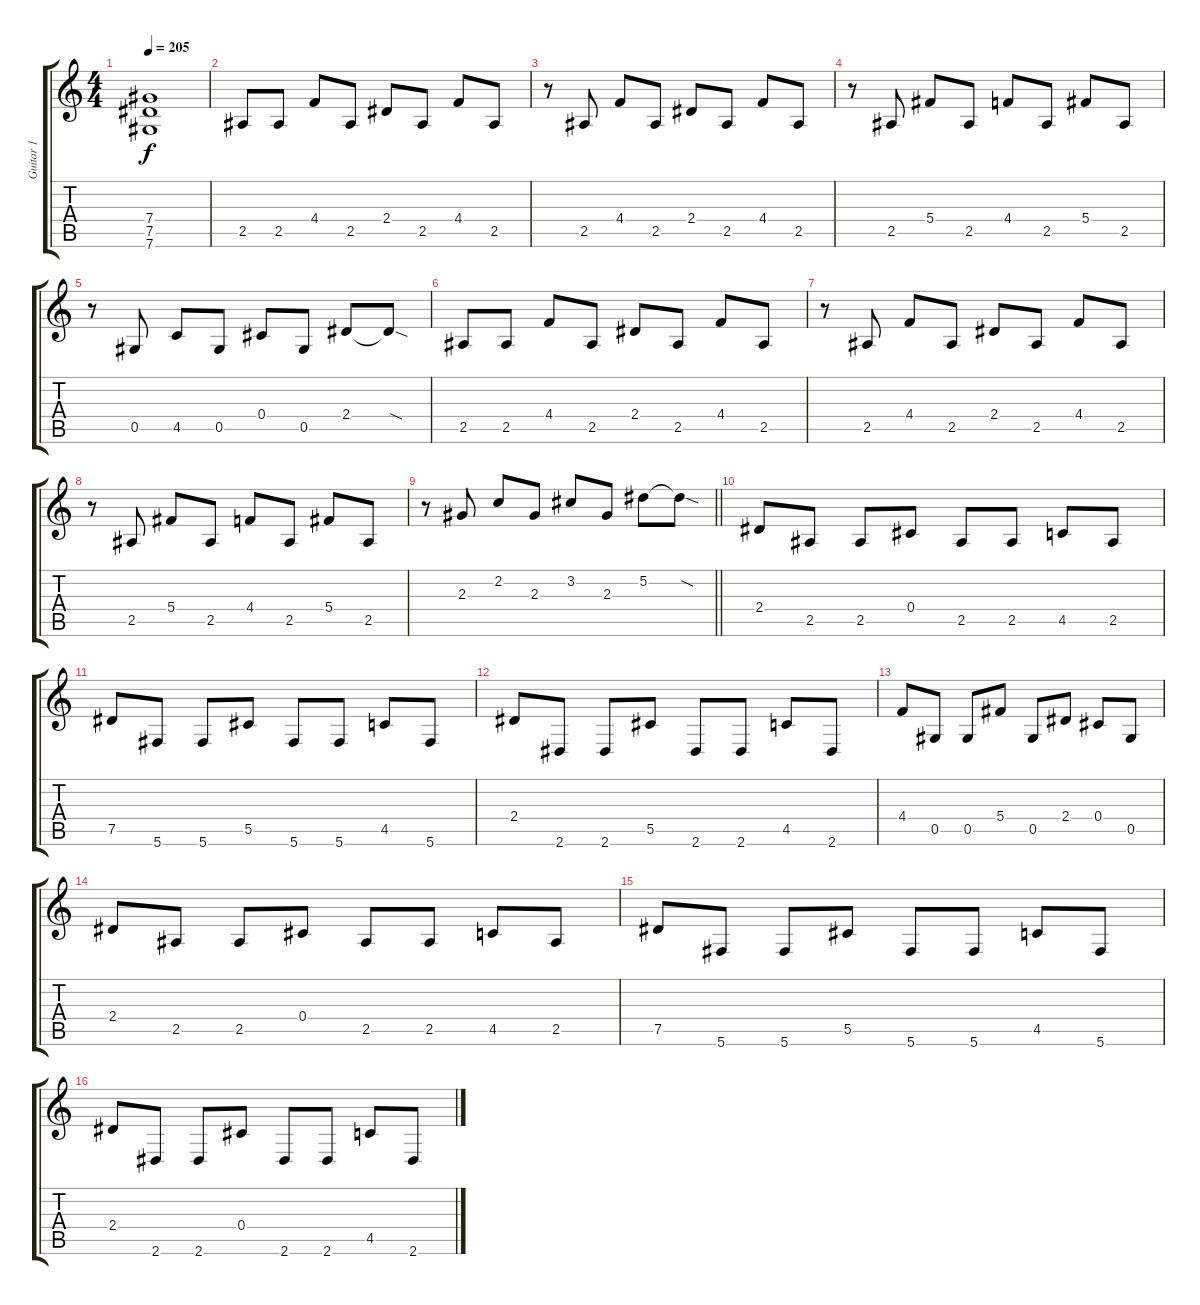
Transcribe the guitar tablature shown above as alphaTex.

\track ("Guitar 1" "Guitar 1") {instrument distortionguitar}
\staff {score tabs}
\tuning (Eb4 Bb3 Gb3 Db3 Ab2 Db2) {hide}
\ts (4 4)
\tempo 205
\clef g2
\ks c
(7.4 7.5 7.6).1{dy f} |
2.5.8 2.5.8 4.4.8 2.5.8 2.4.8 2.5.8 4.4.8 2.5.8 |
r.8 2.5.8 4.4.8 2.5.8 2.4.8 2.5.8 4.4.8 2.5.8 |
r.8 2.5.8 5.4.8 2.5.8 4.4.8 2.5.8 5.4.8 2.5.8 |
r.8 0.5.8 4.5.8 0.5.8 0.4.8 0.5.8 2.4.8 2.4{sod t}.8 |
2.5.8 2.5.8 4.4.8 2.5.8 2.4.8 2.5.8 4.4.8 2.5.8 |
r.8 2.5.8 4.4.8 2.5.8 2.4.8 2.5.8 4.4.8 2.5.8 |
r.8 2.5.8 5.4.8 2.5.8 4.4.8 2.5.8 5.4.8 2.5.8 |
\barLineRight lightlight
r.8 2.3.8 2.2.8 2.3.8 3.2.8 2.3.8 5.2.8 5.2{sod t}.8 |
2.4.8 2.5.8 2.5.8 0.4.8 2.5.8 2.5.8 4.5.8 2.5.8 |
7.5.8 5.6.8 5.6.8 5.5.8 5.6.8 5.6.8 4.5.8 5.6.8 |
2.4.8 2.6.8 2.6.8 5.5.8 2.6.8 2.6.8 4.5.8 2.6.8 |
4.4.8 0.5.8 0.5.8 5.4.8 0.5.8 2.4.8 0.4.8 0.5.8 |
2.4.8 2.5.8 2.5.8 0.4.8 2.5.8 2.5.8 4.5.8 2.5.8 |
7.5.8 5.6.8 5.6.8 5.5.8 5.6.8 5.6.8 4.5.8 5.6.8 |
2.4.8 2.6.8 2.6.8 0.4.8 2.6.8 2.6.8 4.5.8 2.6.8
